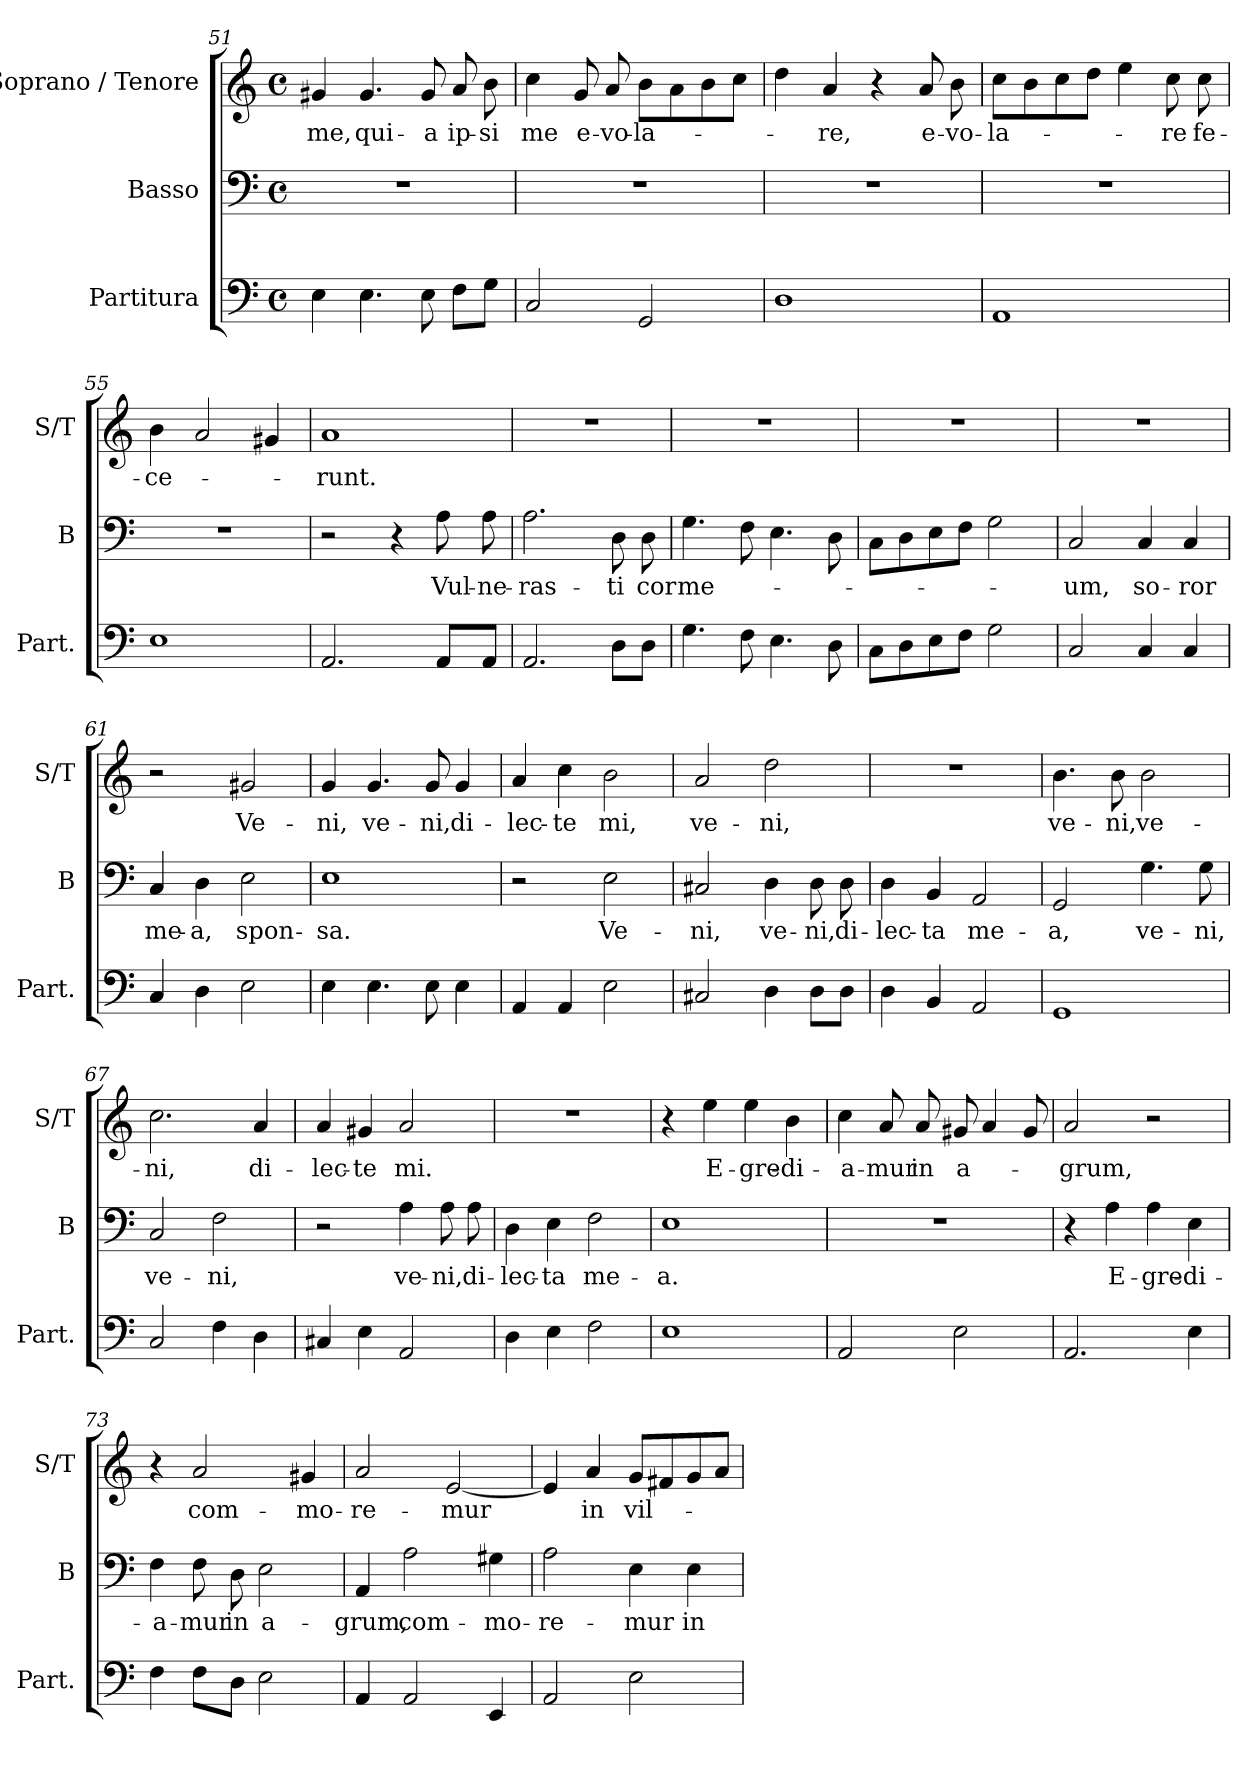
**kern	**kern	**text	**kern	**text
*part3	*part2	*part2	*part1	*part1
*staff3	*staff2	*staff2	*staff1	*staff1
*I"Partitura	*I"Basso	*	*I"Soprano / Tenore	*
*I'Part.	*I'B	*	*I'S/T	*
*clefF4	*clefF4	*	*clefG2	*
*k[]	*k[]	*	*k[]	*
*M4/4	*M4/4	*	*M4/4	*
*met(c)	*met(c)	*	*met(c)	*
=51	=51	=51	=51	=51
!	!	!	!	!LO:LY:b
4E\	1r	.	4g#X/	me,
!	!	!	!	!LO:LY:b
4.E\	.	.	4.g#/	qui-
!	!	!	!	!LO:LY:b
8E\	.	.	8g#/	-a
!	!	!	!	!LO:LY:b
8F\L	.	.	8a/	ip-
!	!	!	!	!LO:LY:b
8G\J	.	.	8b\	-si
=52	=52	=52	=52	=52
!	!	!	!	!LO:LY:b
2C/	1r	.	4cc\	me
!	!	!	!	!LO:LY:b
.	.	.	8g/	e-
!	!	!	!	!LO:LY:b
.	.	.	8a/	-vo-
!	!	!	!	!LO:LY:b
2GG/	.	.	8b\L	-la-
.	.	.	8a\	.
.	.	.	8b\	.
.	.	.	8cc\J	.
=53	=53	=53	=53	=53
1D	1r	.	4dd\	.
!	!	!	!	!LO:LY:b
.	.	.	4a/	-re,
.	.	.	4r	.
!	!	!	!	!LO:LY:b
.	.	.	8a/	e-
!	!	!	!	!LO:LY:b
.	.	.	8b\	-vo-
=54	=54	=54	=54	=54
!	!	!	!	!LO:LY:b
1AA	1r	.	8cc\L	-la-
.	.	.	8b\	.
.	.	.	8cc\	.
.	.	.	8dd\J	.
.	.	.	4ee\	.
!	!	!	!	!LO:LY:b
.	.	.	8cc\	-re
!	!	!	!	!LO:LY:b
.	.	.	8cc\	fe-
=55	=55	=55	=55	=55
!	!	!	!	!LO:LY:b
1E	1r	.	4b\	-ce-
.	.	.	2a/	.
.	.	.	4g#X/	.
=56	=56	=56	=56	=56
!	!	!	!	!LO:LY:b
2.AA/	2r	.	1a	-runt.
.	4r	.	.	.
!	!	!LO:LY:b	!	!
8AA/L	8A\	Vul-	.	.
!	!	!LO:LY:b	!	!
8AA/J	8A\	-ne-	.	.
=57	=57	=57	=57	=57
!	!	!LO:LY:b	!	!
2.AA/	2.A\	-ras-	1r	.
!	!	!LO:LY:b	!	!
8D\L	8D\	-ti	.	.
!	!	!LO:LY:b	!	!
8D\J	8D\	cor	.	.
=58	=58	=58	=58	=58
!	!	!LO:LY:b	!	!
4.G\	4.G\	me-	1r	.
8F\	8F\	.	.	.
4.E\	4.E\	.	.	.
8D\	8D\	.	.	.
=59	=59	=59	=59	=59
8C\L	8C\L	.	1r	.
8D\	8D\	.	.	.
8E\	8E\	.	.	.
8F\J	8F\J	.	.	.
2G\	2G\	.	.	.
=60	=60	=60	=60	=60
!	!	!LO:LY:b	!	!
2C/	2C/	-um,	1r	.
!	!	!LO:LY:b	!	!
4C/	4C/	so-	.	.
!	!	!LO:LY:b	!	!
4C/	4C/	-ror	.	.
=61	=61	=61	=61	=61
!	!	!LO:LY:b	!	!
4C/	4C/	me-	2r	.
!	!	!LO:LY:b	!	!
4D\	4D\	-a,	.	.
!	!	!LO:LY:b	!	!LO:LY:b
2E\	2E\	spon-	2g#X/	Ve-
=62	=62	=62	=62	=62
!	!	!LO:LY:b	!	!LO:LY:b
4E\	1E	-sa.	4g/	-ni,
!	!	!	!	!LO:LY:b
4.E\	.	.	4.g/	ve-
!	!	!	!	!LO:LY:b
8E\	.	.	8g/	-ni,
!	!	!	!	!LO:LY:b
4E\	.	.	4g/	di-
=63	=63	=63	=63	=63
!	!	!	!	!LO:LY:b
4AA/	2r	.	4a/	-lec-
!	!	!	!	!LO:LY:b
4AA/	.	.	4cc\	-te
!	!	!LO:LY:b	!	!LO:LY:b
2E\	2E\	Ve-	2b\	mi,
=64	=64	=64	=64	=64
!	!	!LO:LY:b	!	!LO:LY:b
2C#X/	2C#X/	-ni,	2a/	ve-
!	!	!LO:LY:b	!	!LO:LY:b
4D\	4D\	ve-	2dd\	-ni,
!	!	!LO:LY:b	!	!
8D\L	8D\	-ni,	.	.
!	!	!LO:LY:b	!	!
8D\J	8D\	di-	.	.
=65	=65	=65	=65	=65
!	!	!LO:LY:b	!	!
4D\	4D\	-lec-	1r	.
!	!	!LO:LY:b	!	!
4BB/	4BB/	-ta	.	.
!	!	!LO:LY:b	!	!
2AA/	2AA/	me-	.	.
=66	=66	=66	=66	=66
!	!	!LO:LY:b	!	!LO:LY:b
1GG	2GG/	-a,	4.b\	ve-
!	!	!	!	!LO:LY:b
.	.	.	8b\	-ni,
!	!	!LO:LY:b	!	!LO:LY:b
.	4.G\	ve-	2b\	ve-
!	!	!LO:LY:b	!	!
.	8G\	-ni,	.	.
=67	=67	=67	=67	=67
!	!	!LO:LY:b	!	!LO:LY:b
2C/	2C/	ve-	2.cc\	-ni,
!	!	!LO:LY:b	!	!
4F\	2F\	-ni,	.	.
!	!	!	!	!LO:LY:b
4D\	.	.	4a/	di-
=68	=68	=68	=68	=68
!	!	!	!	!LO:LY:b
4C#X/	2r	.	4a/	-lec-
!	!	!	!	!LO:LY:b
4E\	.	.	4g#X/	-te
!	!	!LO:LY:b	!	!LO:LY:b
2AA/	4A\	ve-	2a/	mi.
!	!	!LO:LY:b	!	!
.	8A\	-ni,	.	.
!	!	!LO:LY:b	!	!
.	8A\	di-	.	.
=69	=69	=69	=69	=69
!	!	!LO:LY:b	!	!
4D\	4D\	-lec-	1r	.
!	!	!LO:LY:b	!	!
4E\	4E\	-ta	.	.
!	!	!LO:LY:b	!	!
2F\	2F\	me-	.	.
=70	=70	=70	=70	=70
!	!	!LO:LY:b	!	!
1E	1E	-a.	4r	.
!	!	!	!	!LO:LY:b
.	.	.	4ee\	E-
!	!	!	!	!LO:LY:b
.	.	.	4ee\	-gre-
!	!	!	!	!LO:LY:b
.	.	.	4b\	-di-
=71	=71	=71	=71	=71
!	!	!	!	!LO:LY:b
2AA/	1r	.	4cc\	-a-
!	!	!	!	!LO:LY:b
.	.	.	8a/	-mur
!	!	!	!	!LO:LY:b
.	.	.	8a/	in
!	!	!	!	!LO:LY:b
2E\	.	.	8g#X/	a-
.	.	.	4a/	.
.	.	.	8g#/	.
=72	=72	=72	=72	=72
!	!	!	!	!LO:LY:b
2.AA/	4r	.	2a/	-grum,
!	!	!LO:LY:b	!	!
.	4A\	E-	.	.
!	!	!LO:LY:b	!	!
.	4A\	-gre-	2r	.
!	!	!LO:LY:b	!	!
4E\	4E\	-di-	.	.
=73	=73	=73	=73	=73
!	!	!LO:LY:b	!	!
4F\	4F\	-a-	4r	.
!	!	!LO:LY:b	!	!LO:LY:b
8F\L	8F\	-mur	2a/	com-
!	!	!LO:LY:b	!	!
8D\J	8D\	in	.	.
!	!	!LO:LY:b	!	!
2E\	2E\	a-	.	.
!	!	!	!	!LO:LY:b
.	.	.	4g#X/	-mo-
=74	=74	=74	=74	=74
!	!	!LO:LY:b	!	!LO:LY:b
4AA/	4AA/	-grum,	2a/	-re-
!	!	!LO:LY:b	!	!
2AA/	2A\	com-	.	.
!	!	!	!	!LO:LY:b
.	.	.	[2e/	-mur
!	!	!LO:LY:b	!	!
4EE/	4G#X\	-mo-	.	.
=75	=75	=75	=75	=75
!	!	!LO:LY:b	!	!
2AA/	2A\	-re-	4e/]	.
!	!	!	!	!LO:LY:b
.	.	.	4a/	in
!	!	!LO:LY:b	!	!LO:LY:b
2E\	4E\	-mur	8g/L	vil-
.	.	.	8f#X/	.
!	!	!LO:LY:b	!	!
.	4E\	in	8g/	.
.	.	.	8a/J	.
=	=	=	=	=
*-	*-	*-	*-	*-
